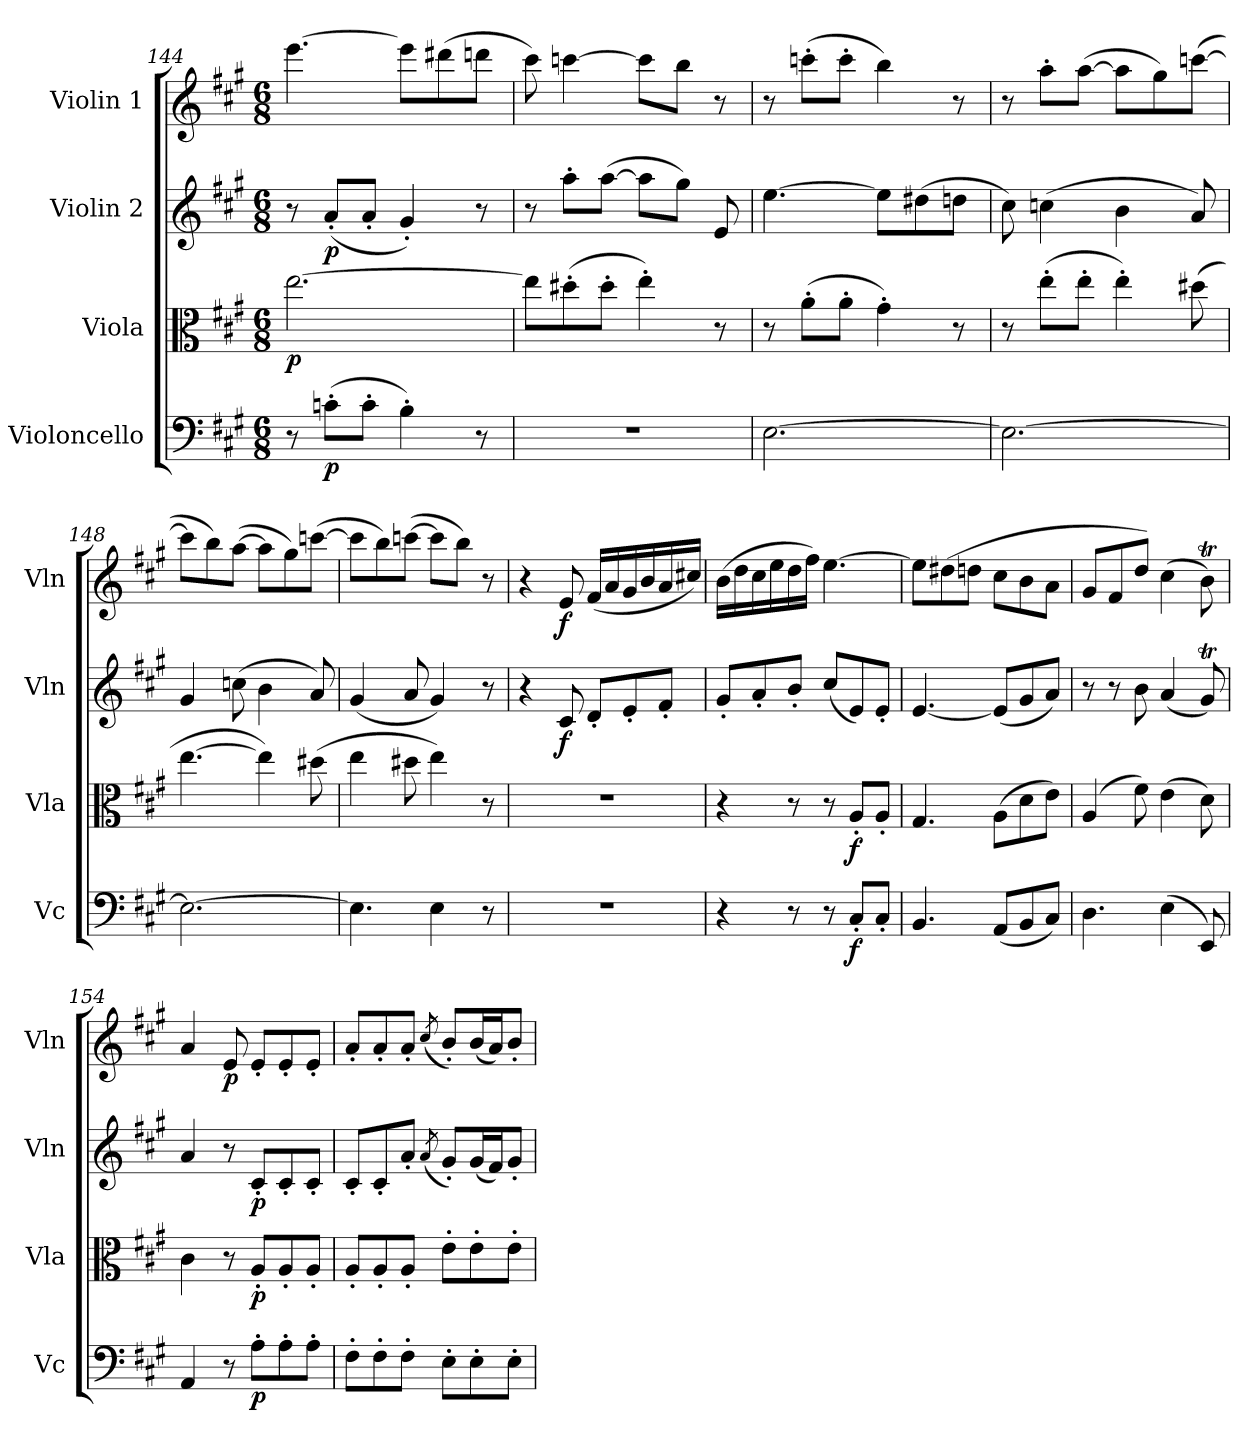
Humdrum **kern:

**kern	**dynam	**kern	**dynam	**kern	**dynam	**kern	**dynam
*part4	*part4	*part3	*part3	*part2	*part2	*part1	*part1
*staff4	*staff4	*staff3	*staff3	*staff2	*staff2	*staff1	*staff1
*I"Violoncello	*	*I"Viola	*	*I"Violin 2	*	*I"Violin 1	*
*I'Vc	*	*I'Vla	*	*I'Vln	*	*I'Vln	*
*clefF4	*	*clefC3	*	*clefG2	*	*clefG2	*
*k[f#c#g#]	*	*k[f#c#g#]	*	*k[f#c#g#]	*	*k[f#c#g#]	*
*M6/8	*	*M6/8	*	*M6/8	*	*M6/8	*
=144	=144	=144	=144	=144	=144	=144	=144
!	!	!	!LO:DY:b	!	!	!	!
8r	.	[2.ee\	p	8r	.	[4.eee\	.
!	!LO:DY:b	!	!	!	!LO:DY:b	!	!
(>8cn'\L	p	.	.	(<8a'/L	p	.	.
8c'\J	.	.	.	8a'/J	.	.	.
4B'\)	.	.	.	4g#'/)	.	8eee\L]	.
.	.	.	.	.	.	(>8ddd#X\	.
8r	.	.	.	8r	.	8dddn\J	.
!!LO:LB:g=z
=145	=145	=145	=145	=145	=145	=145	=145
2.r	.	8ee\L]	.	8r	.	8ccc#\)	.
.	.	(>8dd#X'\	.	8aa'\L	.	[4cccn\	.
.	.	8dd#'\J	.	(>[8aa\J	.	.	.
.	.	4ee'\)	.	8aa\L]	.	8ccc\L]	.
.	.	.	.	8gg#\J)	.	8bb\J	.
.	.	8r	.	8e/	.	8r	.
=146	=146	=146	=146	=146	=146	=146	=146
[2.E\	.	8r	.	[4.ee\	.	8r	.
.	.	(>8a'\L	.	.	.	(>8cccn'\L	.
.	.	8a'\J	.	.	.	8ccc'\J	.
.	.	4g#'\)	.	8ee\L]	.	4bb\)	.
.	.	.	.	(>8dd#X\	.	.	.
.	.	8r	.	8ddn\J	.	8r	.
=147	=147	=147	=147	=147	=147	=147	=147
2.E\_	.	8r	.	8cc#\)	.	8r	.
.	.	(>8ee'\L	.	(>4ccn\	.	8aa'\L	.
.	.	8ee'\J	.	.	.	(>[8aa\J	.
.	.	4ee'\)	.	4b\	.	8aa\L]	.
.	.	.	.	.	.	8gg#\)	.
.	.	(>8dd#X\	.	8a/)	.	(>[8cccn\J	.
=148	=148	=148	=148	=148	=148	=148	=148
2.E\_	.	[4.ee\	.	4g#/	.	8ccc\L]	.
.	.	.	.	.	.	8bb\)	.
.	.	.	.	(>8ccn\	.	(>[8aa\J	.
.	.	4ee\])	.	4b\	.	8aa\L]	.
.	.	.	.	.	.	8gg#\)	.
.	.	(>8dd#X\	.	8a/)	.	(>[8cccn\J	.
=149	=149	=149	=149	=149	=149	=149	=149
4.E\]	.	4ee\	.	(<4g#/	.	8ccc\L]	.
.	.	.	.	.	.	8bb\)	.
.	.	8dd#X\	.	8a/	.	(>[8cccn\J	.
4E\	.	4ee\)	.	4g#/)	.	8ccc\L]	.
.	.	.	.	.	.	8bb\J)	.
8r	.	8r	.	8r	.	8r	.
=150	=150	=150	=150	=150	=150	=150	=150
2.r	.	2.r	.	4r	.	4r	.
!	!	!	!	!	!LO:DY:b	!	!LO:DY:b
.	.	.	.	8c#/	f	8e/	f
.	.	.	.	8d'/L	.	(<16f#/LL	.
.	.	.	.	.	.	16a/	.
.	.	.	.	8e'/	.	16g#/	.
.	.	.	.	.	.	16b/	.
.	.	.	.	8f#'/J	.	16a/	.
.	.	.	.	.	.	16cc#X/JJ)	.
!!LO:LB:g=z
=151	=151	=151	=151	=151	=151	=151	=151
4r	.	4r	.	8g#'/L	.	(>16b\LL	.
.	.	.	.	.	.	16dd\	.
.	.	.	.	8a'/	.	16cc#\	.
.	.	.	.	.	.	16ee\	.
8r	.	8r	.	8b'/J	.	16dd\	.
.	.	.	.	.	.	16ff#\JJ)	.
8r	.	8r	.	(<8cc#/L	.	[4.ee\	.
!	!LO:DY:b	!	!LO:DY:b	!	!	!	!
8C#'/L	f	8A'/L	f	8e/)	.	.	.
8C#'/J	.	8A'/J	.	8e'/J	.	.	.
=152	=152	=152	=152	=152	=152	=152	=152
4.BB/	.	4.G#/	.	[4.e/	.	8ee\L]	.
.	.	.	.	.	.	(>8dd#X\	.
.	.	.	.	.	.	8ddn\J	.
(<8AA/L	.	(>8A\L	.	(<8e/L]	.	8cc#\L	.
8BB/	.	8d\	.	8g#/	.	8b\	.
8C#/J)	.	8e\J)	.	8a/J)	.	8a\J	.
=153	=153	=153	=153	=153	=153	=153	=153
4.D\	.	(>4A/	.	8r	.	8g#/L	.
.	.	.	.	8r	.	8f#/	.
.	.	8f#\)	.	8b\	.	8dd/J)	.
(>4E\	.	(>4e\	.	(<4a/	.	(>4cc#\	.
8EE/)	.	8d\)	.	8g#t/)	.	8bT\)	.
=154	=154	=154	=154	=154	=154	=154	=154
4AA/	.	4c#\	.	4a/	.	4a/	.
!	!	!	!	!	!	!	!LO:DY:b
8r	.	8r	.	8r	.	8e/	p
!	!LO:DY:b	!	!LO:DY:b	!	!LO:DY:b	!	!
8A'\L	p	8A'/L	p	8c#'/L	p	8e'/L	.
8A'\	.	8A'/	.	8c#'/	.	8e'/	.
8A'\J	.	8A'/J	.	8c#'/J	.	8e'/J	.
=155	=155	=155	=155	=155	=155	=155	=155
8F#'\L	.	8A'/L	.	8c#'/L	.	8a'/L	.
8F#'\	.	8A'/	.	8c#'/	.	8a'/	.
8F#'\J	.	8A'/J	.	8a'/J	.	8a'/J	.
.	.	.	.	(<8qa/	.	(<8qcc#/	.
8E'\L	.	8e'\L	.	8g#'/L)	.	8b'/L)	.
8E'\	.	8e'\	.	(<16g#/L	.	(<16b/L	.
.	.	.	.	16f#/J)	.	16a/J)	.
8E'\J	.	8e'\J	.	8g#'/J	.	8b'/J	.
=	=	=	=	=	=	=	=
*-	*-	*-	*-	*-	*-	*-	*-
